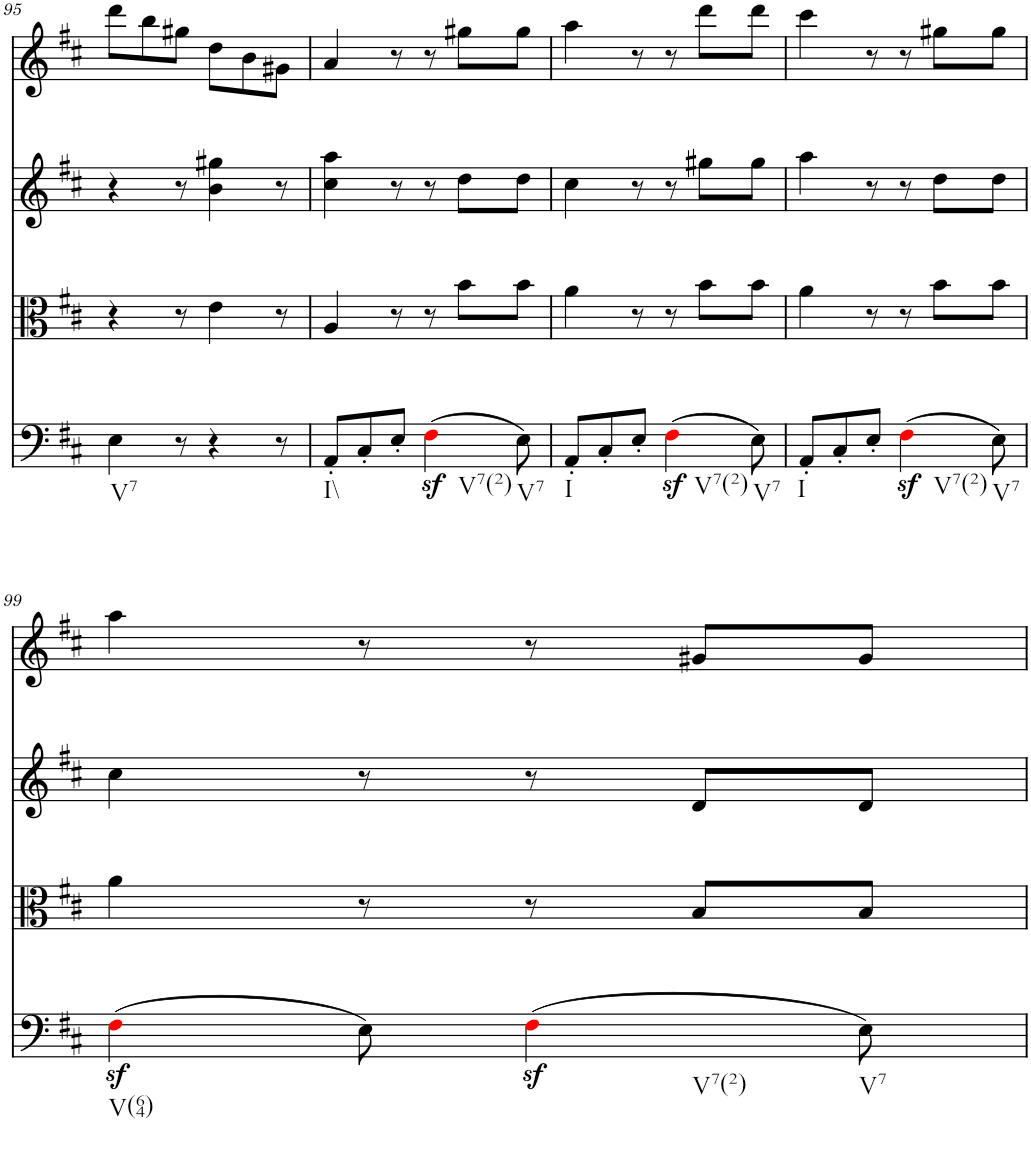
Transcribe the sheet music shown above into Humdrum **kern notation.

**kern	**kern	**kern	**kern
*part4	*part3	*part2	*part1
*staff4	*staff3	*staff2	*staff1
*I"Violoncello	*I"Viola	*I"Violin II	*I"Violin I
*I'Vc	*I'Vla	*I'Vln	*I'Vln
!!LO:PB:g=z
*clefF4	*clefC3	*clefG2	*clefG2
*k[f#c#]	*k[f#c#]	*k[f#c#]	*k[f#c#]
*M6/8	*M6/8	*M6/8	*M6/8
=95	=95	=95	=95
!LO:TX:b:t=V7	!	!	!
4E\	4r	4r	8ddd\L
.	.	.	8bb\
8r	8r	8r	8gg#X\J
4r	4e\	4b\ 4gg#X\	8dd\L
.	.	.	8b\
8r	8r	8r	8g#X\J
=96	=96	=96	=96
!LO:TX:b:t=I\\	!	!	!
8AA'/L	4A/	4cc#\ 4aa\	4a/
8C#'/	.	.	.
8E'/J	8r	8r	8r
!LO:TX:b:t=V7(2)	!	!	!
(4F#z<i\	8r	8r	8r
.	8b\L	8dd\L	8gg#X\L
!LO:TX:b:t=V7	!	!	!
8E\)	8b\J	8dd\J	8gg#\J
=97	=97	=97	=97
!LO:TX:b:t=I	!	!	!
8AA'/L	4a\	4cc#\	4aa\
8C#'/	.	.	.
8E'/J	8r	8r	8r
!LO:TX:b:t=V7(2)	!	!	!
(4F#z<i\	8r	8r	8r
.	8b\L	8gg#X\L	8ddd\L
!LO:TX:b:t=V7	!	!	!
8E\)	8b\J	8gg#\J	8ddd\J
=98	=98	=98	=98
!LO:TX:b:t=I	!	!	!
8AA'/L	4a\	4aa\	4ccc#\
8C#'/	.	.	.
8E'/J	8r	8r	8r
!LO:TX:b:t=V7(2)	!	!	!
(4F#z<i\	8r	8r	8r
.	8b\L	8dd\L	8gg#X\L
!LO:TX:b:t=V7	!	!	!
8E\)	8b\J	8dd\J	8gg#\J
!!LO:LB:g=z
=99	=99	=99	=99
!LO:TX:b:t=V(64)	!	!	!
(4F#z<i\	4a\	4cc#\	4aa\
8E\)	8r	8r	8r
!LO:TX:b:t=V7(2)	!	!	!
(4F#z<i\	8r	8r	8r
.	8B/L	8d/L	8g#X/L
!LO:TX:b:t=V7	!	!	!
8E\)	8B/J	8d/J	8g#/J
=	=	=	=
*-	*-	*-	*-
